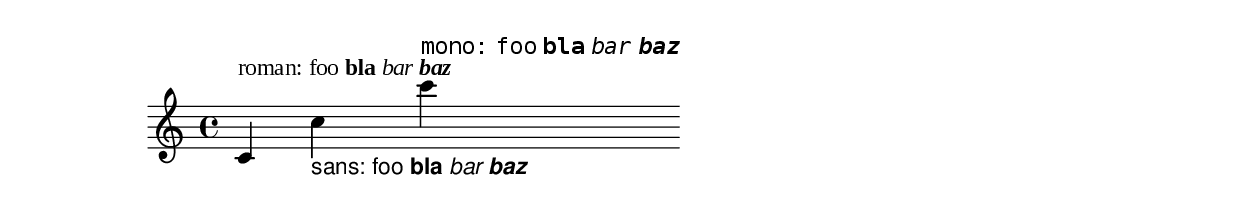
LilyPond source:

\version "2.10.12"

\header { texidoc = "
The default font families for text can be overridden with
@{make-pango-font-tree@}
" }

\paper {
  % change for other default global staff size. 
  myStaffSize = #20
  %{
     run
         lilypond -dshow-available-fonts blabla
     to show all fonts available in the process log.  
  %}

  #(define fonts
    (make-pango-font-tree "Times New Roman"
                          "Nimbus Sans"
                          "Luxi Mono"
;;                        "Helvetica"
;;                        "Courier"
     (/ myStaffSize 20)))
}

\relative {
  c'^\markup {
    roman: foo \bold bla \italic bar \italic \bold baz 
  }
  c'_\markup {
    \override #'(font-family . sans)
    {
      sans: foo \bold bla \italic bar \italic \bold baz
    }
  }
  c'^\markup {
    \override #'(font-family . typewriter)
    {
      mono: foo \bold bla \italic bar \italic \bold baz
    }
  }
}  

